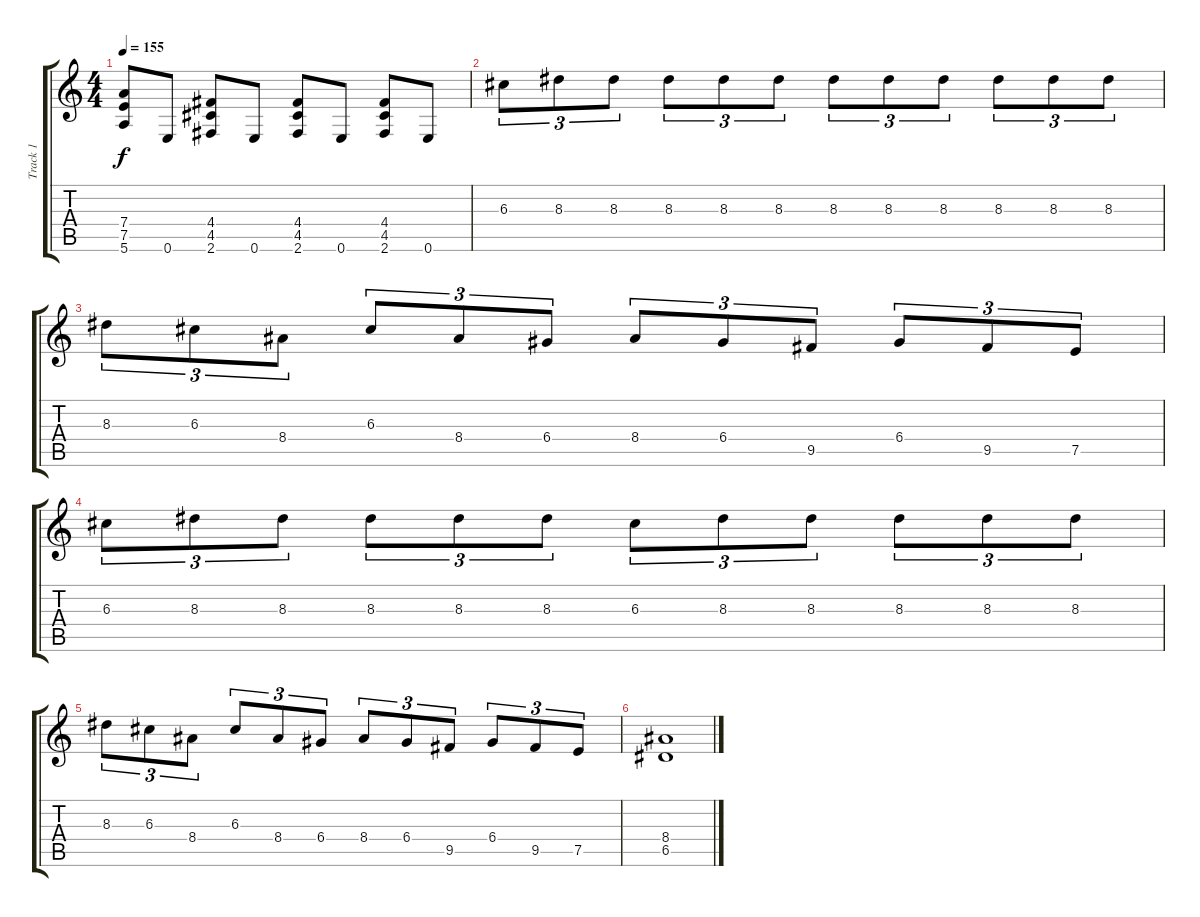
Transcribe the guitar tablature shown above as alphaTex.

\track ("Track 1" "Track 1") {instrument distortionguitar}
\staff {score tabs}
\tuning (E4 B3 G3 D3 A2 E2) {hide}
\ts (4 4)
\tempo 155
\clef g2
\ks c
(7.4{t} 7.5{t} 5.6{t}).8{dy f} 0.6.8 (4.4 4.5 2.6).8 0.6.8 (4.4 4.5 2.6).8 0.6.8 (4.4 4.5 2.6).8 0.6.8 |
6.3.8{tu (3 2)} 8.3.8{tu (3 2)} 8.3.8{tu (3 2)} 8.3.8{tu (3 2)} 8.3.8{tu (3 2)} 8.3.8{tu (3 2)} 8.3.8{tu (3 2)} 8.3.8{tu (3 2)} 8.3.8{tu (3 2)} 8.3.8{tu (3 2)} 8.3.8{tu (3 2)} 8.3.8{tu (3 2)} |
8.3.8{tu (3 2)} 6.3.8{tu (3 2)} 8.4.8{tu (3 2)} 6.3.8{tu (3 2)} 8.4.8{tu (3 2)} 6.4.8{tu (3 2)} 8.4.8{tu (3 2)} 6.4.8{tu (3 2)} 9.5.8{tu (3 2)} 6.4.8{tu (3 2)} 9.5.8{tu (3 2)} 7.5.8{tu (3 2)} |
6.3.8{tu (3 2)} 8.3.8{tu (3 2)} 8.3.8{tu (3 2)} 8.3.8{tu (3 2)} 8.3.8{tu (3 2)} 8.3.8{tu (3 2)} 6.3.8{tu (3 2)} 8.3.8{tu (3 2)} 8.3.8{tu (3 2)} 8.3.8{tu (3 2)} 8.3.8{tu (3 2)} 8.3.8{tu (3 2)} |
8.3.8{tu (3 2)} 6.3.8{tu (3 2)} 8.4.8{tu (3 2)} 6.3.8{tu (3 2)} 8.4.8{tu (3 2)} 6.4.8{tu (3 2)} 8.4.8{tu (3 2)} 6.4.8{tu (3 2)} 9.5.8{tu (3 2)} 6.4.8{tu (3 2)} 9.5.8{tu (3 2)} 7.5.8{tu (3 2)} |
(8.4 6.5).1
